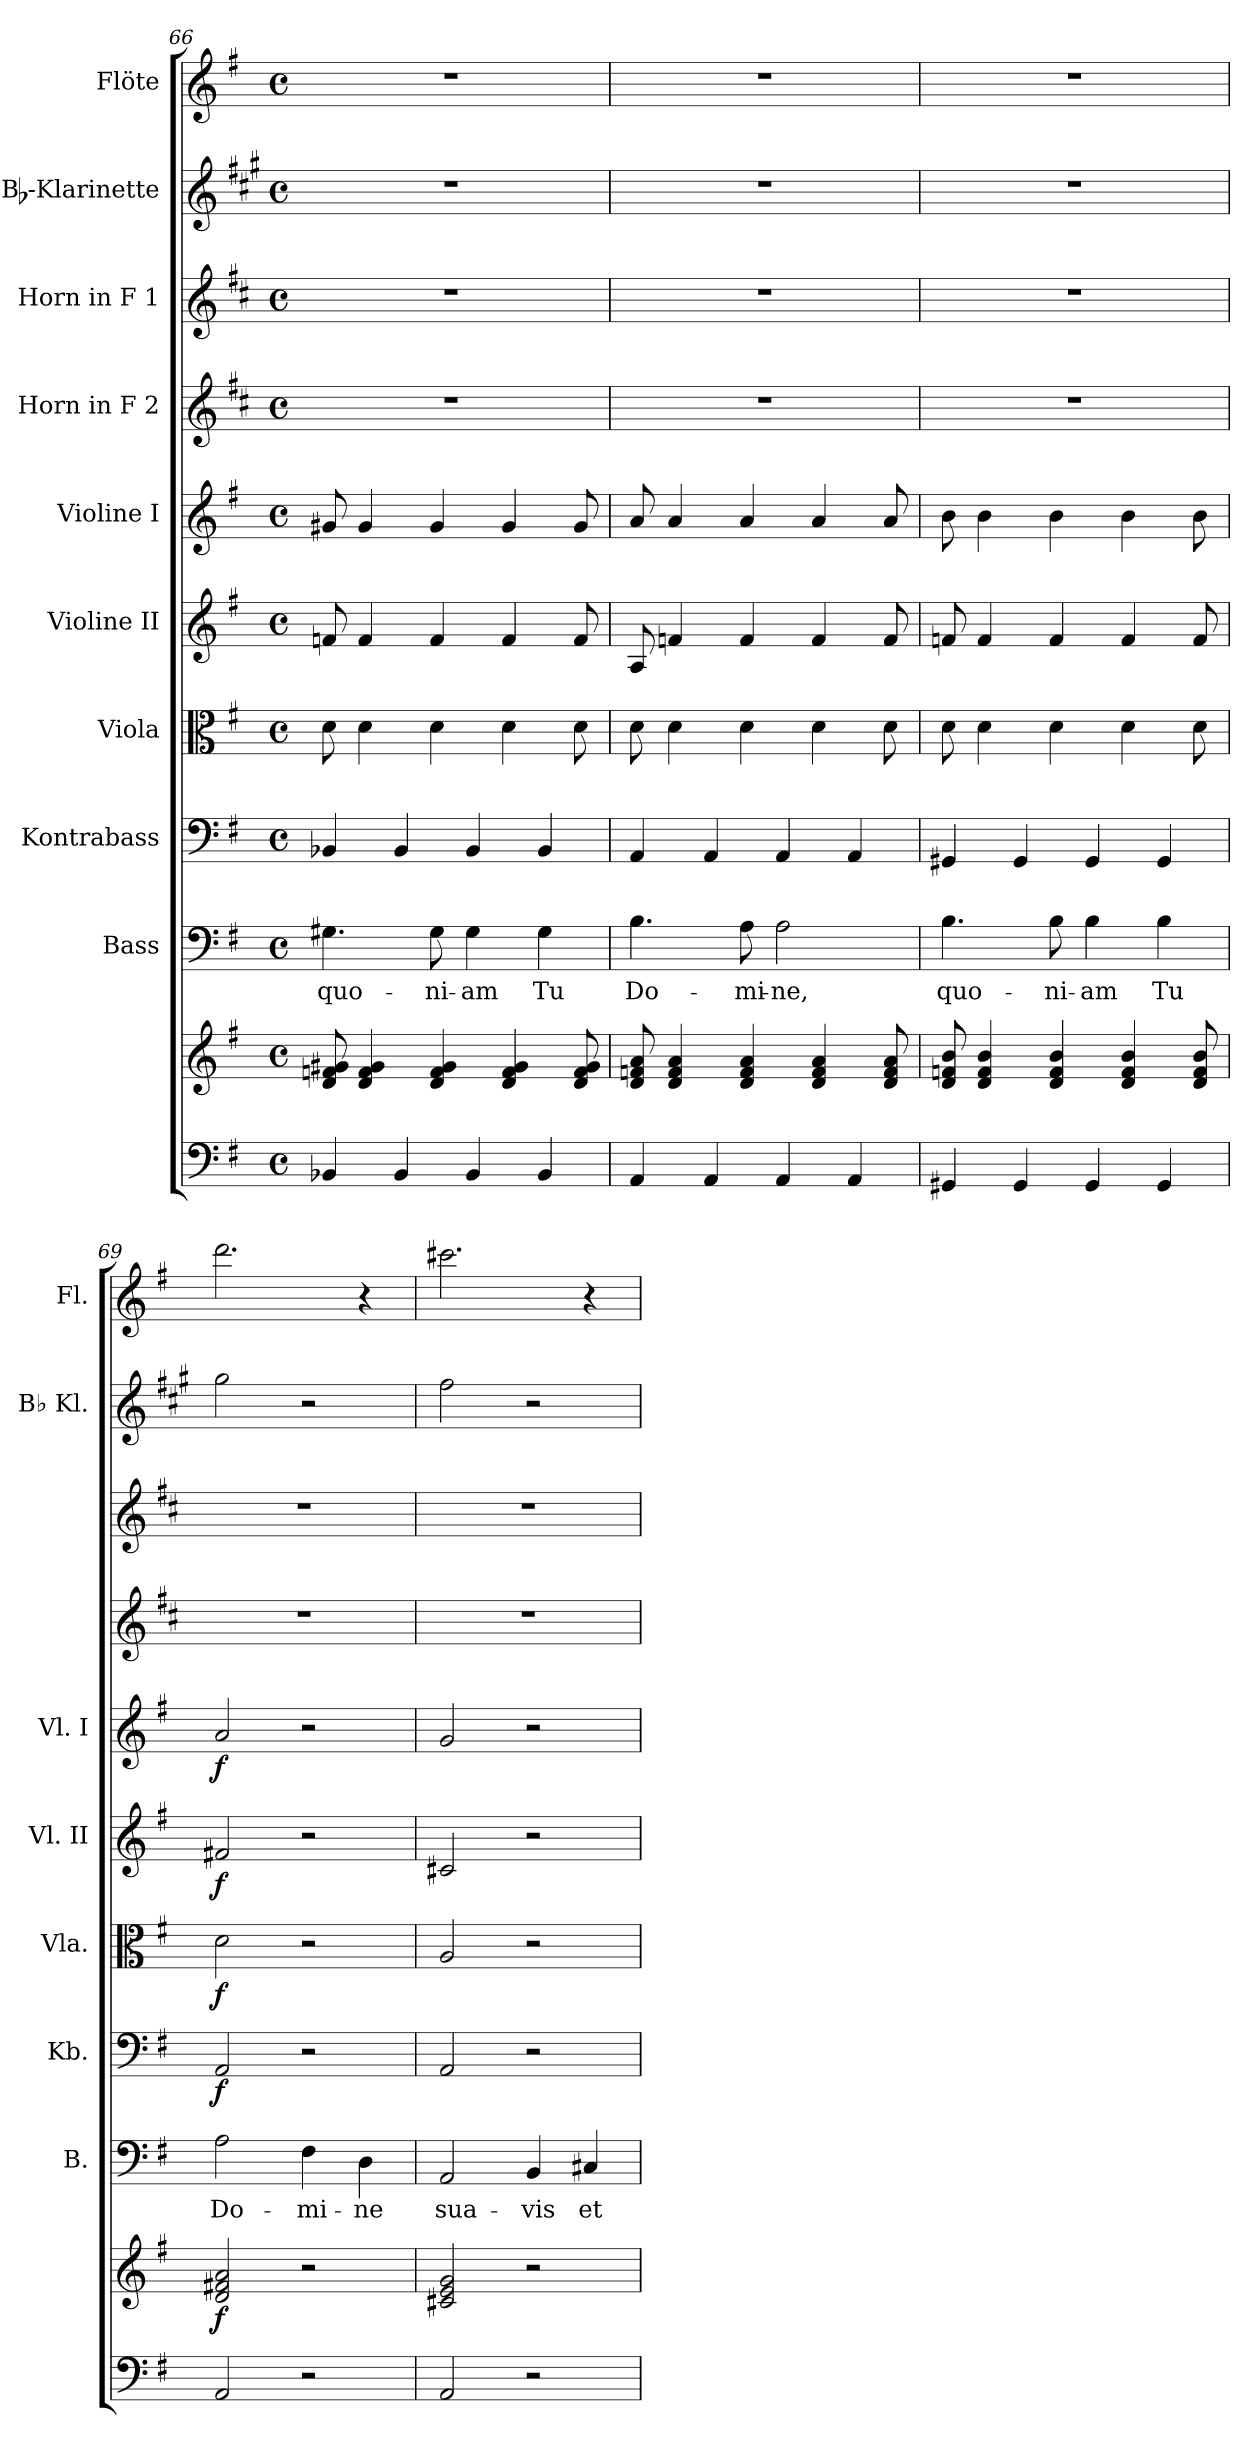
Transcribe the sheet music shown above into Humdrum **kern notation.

**kern	**kern	**dynam	**kern	**text	**kern	**dynam	**kern	**dynam	**kern	**dynam	**kern	**dynam	**kern	**kern	**kern	**kern
*part10	*part10	*part10	*part9	*part9	*part8	*part8	*part7	*part7	*part6	*part6	*part5	*part5	*part4	*part3	*part2	*part1
*staff11	*staff10	*staff10/11	*staff9	*staff9	*staff8	*staff8	*staff7	*staff7	*staff6	*staff6	*staff5	*staff5	*staff4	*staff3	*staff2	*staff1
*	*	*	*I"Bass	*	*I"Kontrabass	*	*I"Viola	*	*I"Violine II	*	*I"Violine I	*	*I"Horn in F 2	*I"Horn in F 1	*I"Bb-Klarinette	*I"Flöte
*	*	*	*I'B.	*	*I'Kb.	*	*I'Vla.	*	*I'Vl. II	*	*I'Vl. I	*	*	*	*I'Bb Kl.	*I'Fl.
!!LO:PB:g=z
*clefF4	*clefG2	*	*clefF4	*	*clefF4	*	*clefC3	*	*clefG2	*	*clefG2	*	*clefG2	*clefG2	*clefG2	*clefG2
*	*	*	*	*	*ITrd7c12	*	*	*	*	*	*	*	*ITrd4c7	*ITrd4c7	*ITrd1c2	*
*k[f#]	*k[f#]	*	*k[f#]	*	*k[f#]	*	*k[f#]	*	*k[f#]	*	*k[f#]	*	*k[f#]	*k[f#]	*k[f#]	*k[f#]
*G:	*G:	*	*G:	*	*G:	*	*G:	*	*G:	*	*G:	*	*G:	*G:	*G:	*G:
*M4/4	*M4/4	*	*M4/4	*	*M4/4	*	*M4/4	*	*M4/4	*	*M4/4	*	*M4/4	*M4/4	*M4/4	*M4/4
*met(c)	*met(c)	*	*met(c)	*	*met(c)	*	*met(c)	*	*met(c)	*	*met(c)	*	*met(c)	*met(c)	*met(c)	*met(c)
=66	=66	=66	=66	=66	=66	=66	=66	=66	=66	=66	=66	=66	=66	=66	=66	=66
!	!	!	!	!LO:LY:b	!	!	!	!	!	!	!	!	!	!	!	!
4BB-X/	8d/ 8fn/ 8g#X/	.	4.G#X\	quo-	4BBB-X/	.	8d\	.	8fn/	.	8g#X/	.	1r	1r	1r	1r
.	4d/ 4f/ 4g#/	.	.	.	.	.	4d\	.	4f/	.	4g#/	.	.	.	.	.
4BB-/	.	.	.	.	4BBB-/	.	.	.	.	.	.	.	.	.	.	.
!	!	!	!	!LO:LY:b	!	!	!	!	!	!	!	!	!	!	!	!
.	4d/ 4f/ 4g#/	.	8G#\	-ni-	.	.	4d\	.	4f/	.	4g#/	.	.	.	.	.
!	!	!	!	!LO:LY:b	!	!	!	!	!	!	!	!	!	!	!	!
4BB-/	.	.	4G#\	-am	4BBB-/	.	.	.	.	.	.	.	.	.	.	.
.	4d/ 4f/ 4g#/	.	.	.	.	.	4d\	.	4f/	.	4g#/	.	.	.	.	.
!	!	!	!	!LO:LY:b	!	!	!	!	!	!	!	!	!	!	!	!
4BB-/	.	.	4G#\	Tu	4BBB-/	.	.	.	.	.	.	.	.	.	.	.
.	8d/ 8f/ 8g#/	.	.	.	.	.	8d\	.	8f/	.	8g#/	.	.	.	.	.
=67	=67	=67	=67	=67	=67	=67	=67	=67	=67	=67	=67	=67	=67	=67	=67	=67
!	!	!	!	!LO:LY:b	!	!	!	!	!	!	!	!	!	!	!	!
4AA/	8d/ 8fn/ 8a/	.	4.B\	Do-	4AAA/	.	8d\	.	8A/	.	8a/	.	1r	1r	1r	1r
.	4d/ 4f/ 4a/	.	.	.	.	.	4d\	.	4fn/	.	4a/	.	.	.	.	.
4AA/	.	.	.	.	4AAA/	.	.	.	.	.	.	.	.	.	.	.
!	!	!	!	!LO:LY:b	!	!	!	!	!	!	!	!	!	!	!	!
.	4d/ 4f/ 4a/	.	8A\	-mi-	.	.	4d\	.	4f/	.	4a/	.	.	.	.	.
!	!	!	!	!LO:LY:b	!	!	!	!	!	!	!	!	!	!	!	!
4AA/	.	.	2A\	-ne,	4AAA/	.	.	.	.	.	.	.	.	.	.	.
.	4d/ 4f/ 4a/	.	.	.	.	.	4d\	.	4f/	.	4a/	.	.	.	.	.
4AA/	.	.	.	.	4AAA/	.	.	.	.	.	.	.	.	.	.	.
.	8d/ 8f/ 8a/	.	.	.	.	.	8d\	.	8f/	.	8a/	.	.	.	.	.
=68	=68	=68	=68	=68	=68	=68	=68	=68	=68	=68	=68	=68	=68	=68	=68	=68
!	!	!	!	!LO:LY:b	!	!	!	!	!	!	!	!	!	!	!	!
4GG#X/	8d/ 8fn/ 8b/	.	4.B\	quo-	4GGG#X/	.	8d\	.	8fn/	.	8b\	.	1r	1r	1r	1r
.	4d/ 4f/ 4b/	.	.	.	.	.	4d\	.	4f/	.	4b\	.	.	.	.	.
4GG#/	.	.	.	.	4GGG#/	.	.	.	.	.	.	.	.	.	.	.
!	!	!	!	!LO:LY:b	!	!	!	!	!	!	!	!	!	!	!	!
.	4d/ 4f/ 4b/	.	8B\	-ni-	.	.	4d\	.	4f/	.	4b\	.	.	.	.	.
!	!	!	!	!LO:LY:b	!	!	!	!	!	!	!	!	!	!	!	!
4GG#/	.	.	4B\	-am	4GGG#/	.	.	.	.	.	.	.	.	.	.	.
.	4d/ 4f/ 4b/	.	.	.	.	.	4d\	.	4f/	.	4b\	.	.	.	.	.
!	!	!	!	!LO:LY:b	!	!	!	!	!	!	!	!	!	!	!	!
4GG#/	.	.	4B\	Tu	4GGG#/	.	.	.	.	.	.	.	.	.	.	.
.	8d/ 8f/ 8b/	.	.	.	.	.	8d\	.	8f/	.	8b\	.	.	.	.	.
=69	=69	=69	=69	=69	=69	=69	=69	=69	=69	=69	=69	=69	=69	=69	=69	=69
!	!	!LO:DY:b	!	!LO:LY:b	!	!LO:DY:b	!	!LO:DY:b	!	!LO:DY:b	!	!LO:DY:b	!	!	!	!
2AA/	2d/ 2f#X/ 2a/	f	2A\	Do-	2AAA/	f	2d\	f	2f#X/	f	2a/	f	1r	1r	2ff#\	2.ddd\
!	!	!	!	!LO:LY:b	!	!	!	!	!	!	!	!	!	!	!	!
2r	2r	.	4F#\	-mi-	2r	.	2r	.	2r	.	2r	.	.	.	2r	.
!	!	!	!	!LO:LY:b	!	!	!	!	!	!	!	!	!	!	!	!
.	.	.	4D\	-ne	.	.	.	.	.	.	.	.	.	.	.	4r
!!LO:PB:g=z
=70	=70	=70	=70	=70	=70	=70	=70	=70	=70	=70	=70	=70	=70	=70	=70	=70
!	!	!	!	!LO:LY:b	!	!	!	!	!	!	!	!	!	!	!	!
2AA/	2c#X/ 2e/ 2g/	.	2AA/	sua-	2AAA/	.	2A/	.	2c#X/	.	2g/	.	1r	1r	2ee\	2.ccc#X\
!	!	!	!	!LO:LY:b	!	!	!	!	!	!	!	!	!	!	!	!
2r	2r	.	4BB/	-vis	2r	.	2r	.	2r	.	2r	.	.	.	2r	.
!	!	!	!	!LO:LY:b	!	!	!	!	!	!	!	!	!	!	!	!
.	.	.	4C#X/	et	.	.	.	.	.	.	.	.	.	.	.	4r
=	=	=	=	=	=	=	=	=	=	=	=	=	=	=	=	=
*-	*-	*-	*-	*-	*-	*-	*-	*-	*-	*-	*-	*-	*-	*-	*-	*-
